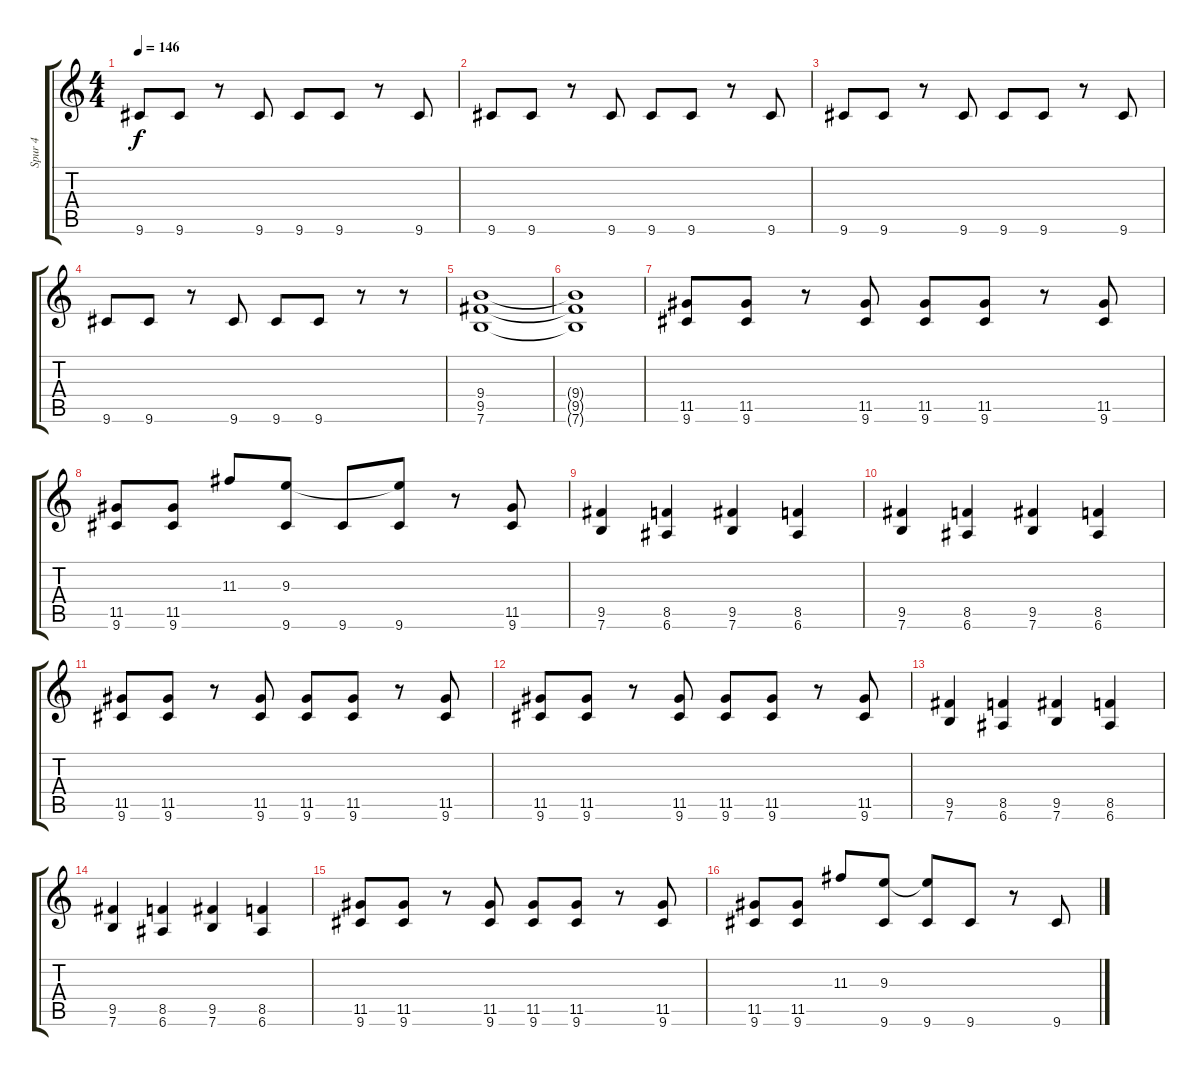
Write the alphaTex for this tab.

\track ("Spur 4" "Spur 4") {instrument distortionguitar}
\staff {score tabs}
\tuning (E4 B3 G3 D3 A2 E2) {hide}
\ts (4 4)
\tempo 146
\clef g2
\ks c
9.6.8{dy f} 9.6.8 r.8 9.6.8 9.6.8 9.6.8 r.8 9.6.8 |
9.6.8 9.6.8 r.8 9.6.8 9.6.8 9.6.8 r.8 9.6.8 |
9.6.8 9.6.8 r.8 9.6.8 9.6.8 9.6.8 r.8 9.6.8 |
9.6.8 9.6.8 r.8 9.6.8 9.6.8 9.6.8 r.8 r.8 |
(9.4 9.5 7.6).1 |
(9.4{t} 9.5{t} 7.6{t}).1 |
(11.5 9.6).8 (11.5 9.6).8 r.8 (11.5 9.6).8 (11.5 9.6).8 (11.5 9.6).8 r.8 (11.5 9.6).8 |
(11.5 9.6).8 (11.5 9.6).8 11.3.8 (9.3 9.6).8 9.6.8 (9.3{t} 9.6).8 r.8 (11.5 9.6).8 |
(9.5 7.6).4 (8.5 6.6).4 (9.5 7.6).4 (8.5 6.6).4 |
(9.5 7.6).4 (8.5 6.6).4 (9.5 7.6).4 (8.5 6.6).4 |
(11.5 9.6).8 (11.5 9.6).8 r.8 (11.5 9.6).8 (11.5 9.6).8 (11.5 9.6).8 r.8 (11.5 9.6).8 |
(11.5 9.6).8 (11.5 9.6).8 r.8 (11.5 9.6).8 (11.5 9.6).8 (11.5 9.6).8 r.8 (11.5 9.6).8 |
(9.5 7.6).4 (8.5 6.6).4 (9.5 7.6).4 (8.5 6.6).4 |
(9.5 7.6).4 (8.5 6.6).4 (9.5 7.6).4 (8.5 6.6).4 |
(11.5 9.6).8 (11.5 9.6).8 r.8 (11.5 9.6).8 (11.5 9.6).8 (11.5 9.6).8 r.8 (11.5 9.6).8 |
(11.5 9.6).8 (11.5 9.6).8 11.3.8 (9.3 9.6).8 (9.3{t} 9.6).8 9.6.8 r.8 9.6.8
